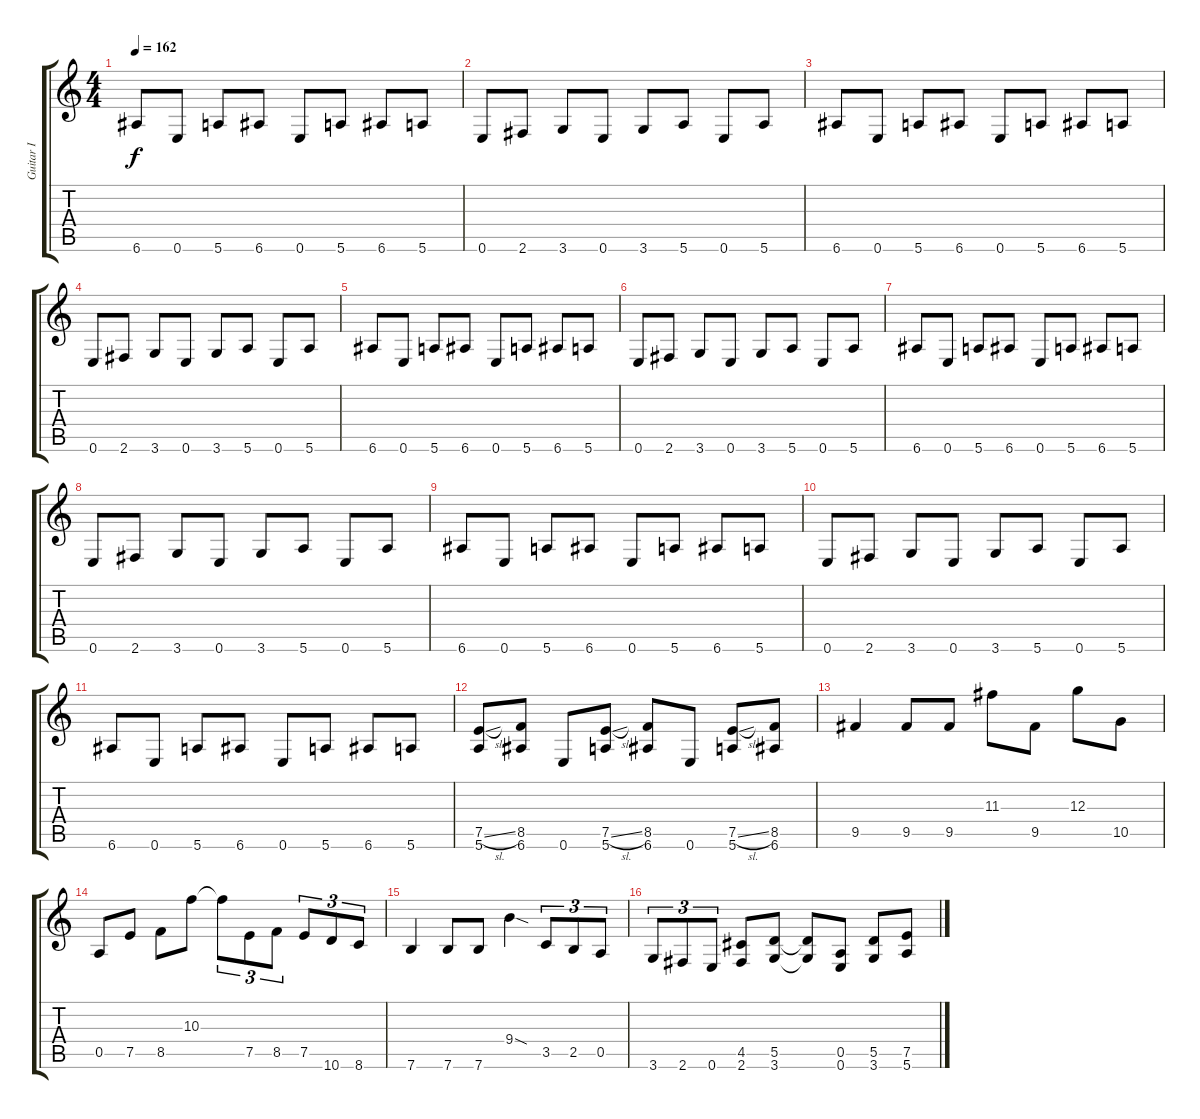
\track ("Guitar I" "Guitar I") {instrument distortionguitar}
\staff {score tabs}
\tuning (E4 B3 G3 D3 A2 E2) {hide}
\ts (4 4)
\tempo 162
\clef g2
\ks c
6.6.8{dy f} 0.6.8 5.6.8 6.6.8 0.6.8 5.6.8 6.6.8 5.6.8 |
0.6.8 2.6.8 3.6.8 0.6.8 3.6.8 5.6.8 0.6.8 5.6.8 |
6.6.8 0.6.8 5.6.8 6.6.8 0.6.8 5.6.8 6.6.8 5.6.8 |
0.6.8 2.6.8 3.6.8 0.6.8 3.6.8 5.6.8 0.6.8 5.6.8 |
6.6.8 0.6.8 5.6.8 6.6.8 0.6.8 5.6.8 6.6.8 5.6.8 |
0.6.8 2.6.8 3.6.8 0.6.8 3.6.8 5.6.8 0.6.8 5.6.8 |
6.6.8 0.6.8 5.6.8 6.6.8 0.6.8 5.6.8 6.6.8 5.6.8 |
0.6.8 2.6.8 3.6.8 0.6.8 3.6.8 5.6.8 0.6.8 5.6.8 |
6.6.8 0.6.8 5.6.8 6.6.8 0.6.8 5.6.8 6.6.8 5.6.8 |
0.6.8 2.6.8 3.6.8 0.6.8 3.6.8 5.6.8 0.6.8 5.6.8 |
6.6.8 0.6.8 5.6.8 6.6.8 0.6.8 5.6.8 6.6.8 5.6.8 |
(7.5{sl} 5.6).8 (8.5 6.6).8 0.6.8 (7.5{sl} 5.6).8 (8.5 6.6).8 0.6.8 (7.5{sl} 5.6).8 (8.5 6.6).8 |
9.5.4 9.5.8 9.5.8 11.3.8 9.5.8 12.3.8 10.5.8 |
0.5.8 7.5.8 8.5.8 10.3.8 10.3{t}.8{tu (3 2)} 7.5.8{tu (3 2)} 8.5.8{tu (3 2)} 7.5.8{tu (3 2)} 10.6.8{tu (3 2)} 8.6.8{tu (3 2)} |
7.6.4 7.6.8 7.6.8 9.4{sod}.4 3.5.8{tu (3 2)} 2.5.8{tu (3 2)} 0.5.8{tu (3 2)} |
3.6.8{tu (3 2)} 2.6.8{tu (3 2)} 0.6.8{tu (3 2)} (4.5 2.6).8 (5.5 3.6).8 (5.5{t} 3.6{t}).8 (0.5 0.6).8 (5.5 3.6).8 (7.5 5.6).8
